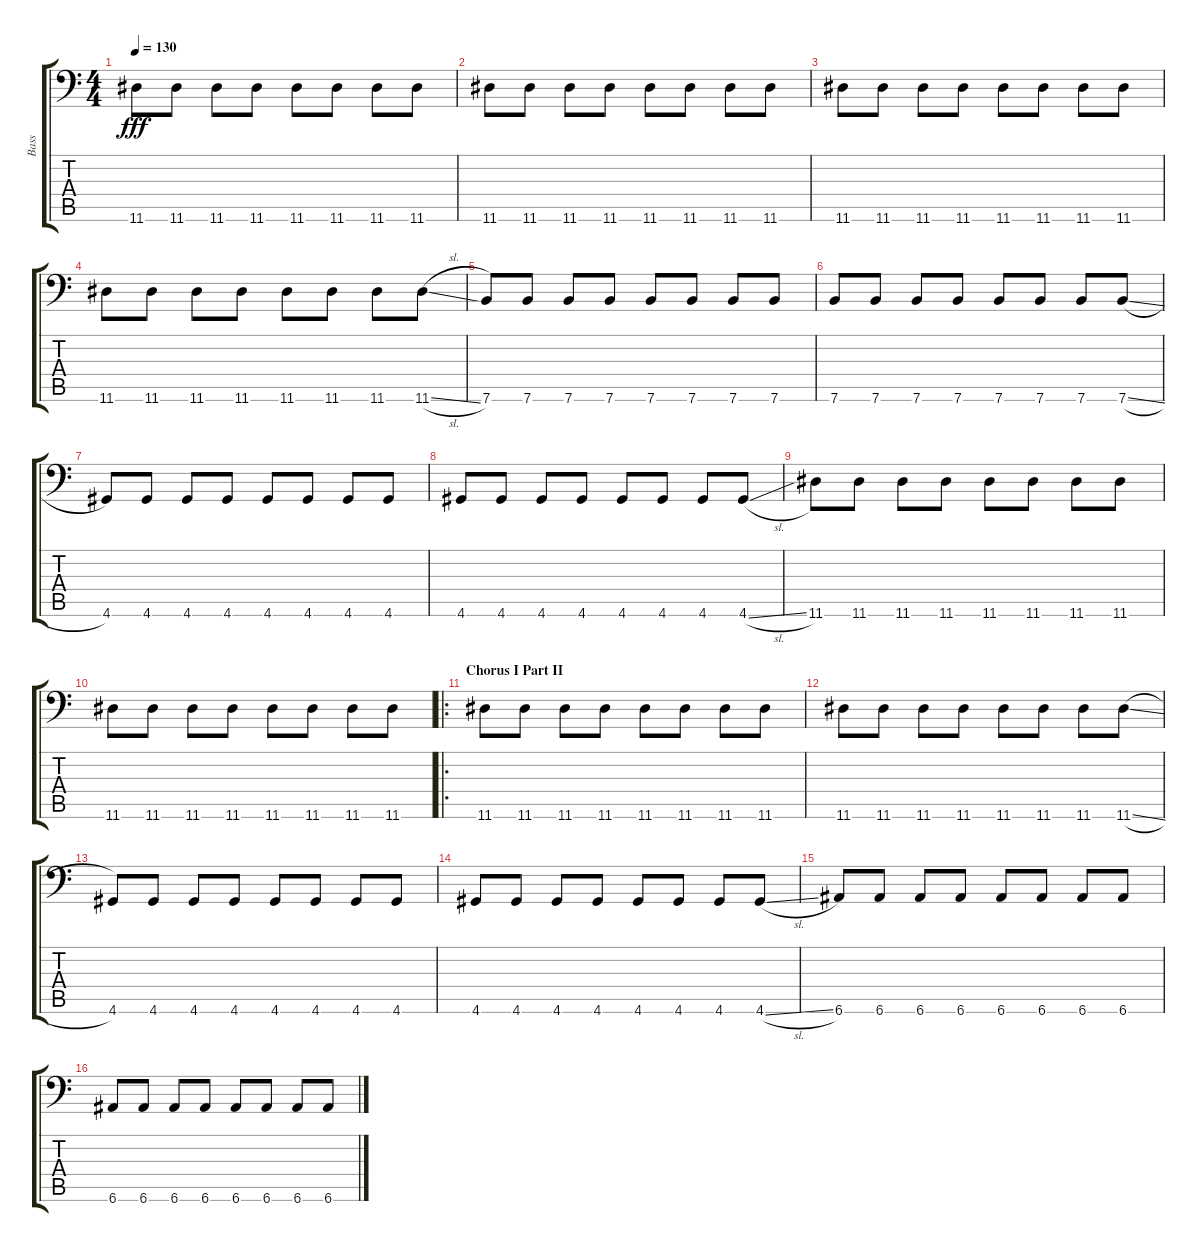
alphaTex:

\track ("Bass" "Bass") {instrument electricbassfinger}
\staff {score tabs}
\tuning (E3 B2 G2 D2 A1 E1) {hide}
\ts (4 4)
\tempo 130
\clef f4
\ks c
11.6.8{dy fff} 11.6.8 11.6.8 11.6.8 11.6.8 11.6.8 11.6.8 11.6.8 |
11.6.8 11.6.8 11.6.8 11.6.8 11.6.8 11.6.8 11.6.8 11.6.8 |
11.6.8 11.6.8 11.6.8 11.6.8 11.6.8 11.6.8 11.6.8 11.6.8 |
11.6.8 11.6.8 11.6.8 11.6.8 11.6.8 11.6.8 11.6.8 11.6{sl}.8 |
7.6.8 7.6.8 7.6.8 7.6.8 7.6.8 7.6.8 7.6.8 7.6.8 |
7.6.8 7.6.8 7.6.8 7.6.8 7.6.8 7.6.8 7.6.8 7.6{sl}.8 |
4.6.8 4.6.8 4.6.8 4.6.8 4.6.8 4.6.8 4.6.8 4.6.8 |
4.6.8 4.6.8 4.6.8 4.6.8 4.6.8 4.6.8 4.6.8 4.6{sl}.8 |
11.6.8 11.6.8 11.6.8 11.6.8 11.6.8 11.6.8 11.6.8 11.6.8 |
11.6.8 11.6.8 11.6.8 11.6.8 11.6.8 11.6.8 11.6.8 11.6.8 |
\ro
\section ("" "Chorus I Part II")
11.6.8 11.6.8 11.6.8 11.6.8 11.6.8 11.6.8 11.6.8 11.6.8 |
11.6.8 11.6.8 11.6.8 11.6.8 11.6.8 11.6.8 11.6.8 11.6{sl}.8 |
4.6.8 4.6.8 4.6.8 4.6.8 4.6.8 4.6.8 4.6.8 4.6.8 |
4.6.8 4.6.8 4.6.8 4.6.8 4.6.8 4.6.8 4.6.8 4.6{sl}.8 |
6.6.8 6.6.8 6.6.8 6.6.8 6.6.8 6.6.8 6.6.8 6.6.8 |
6.6.8 6.6.8 6.6.8 6.6.8 6.6.8 6.6.8 6.6.8 6.6{sl}.8
